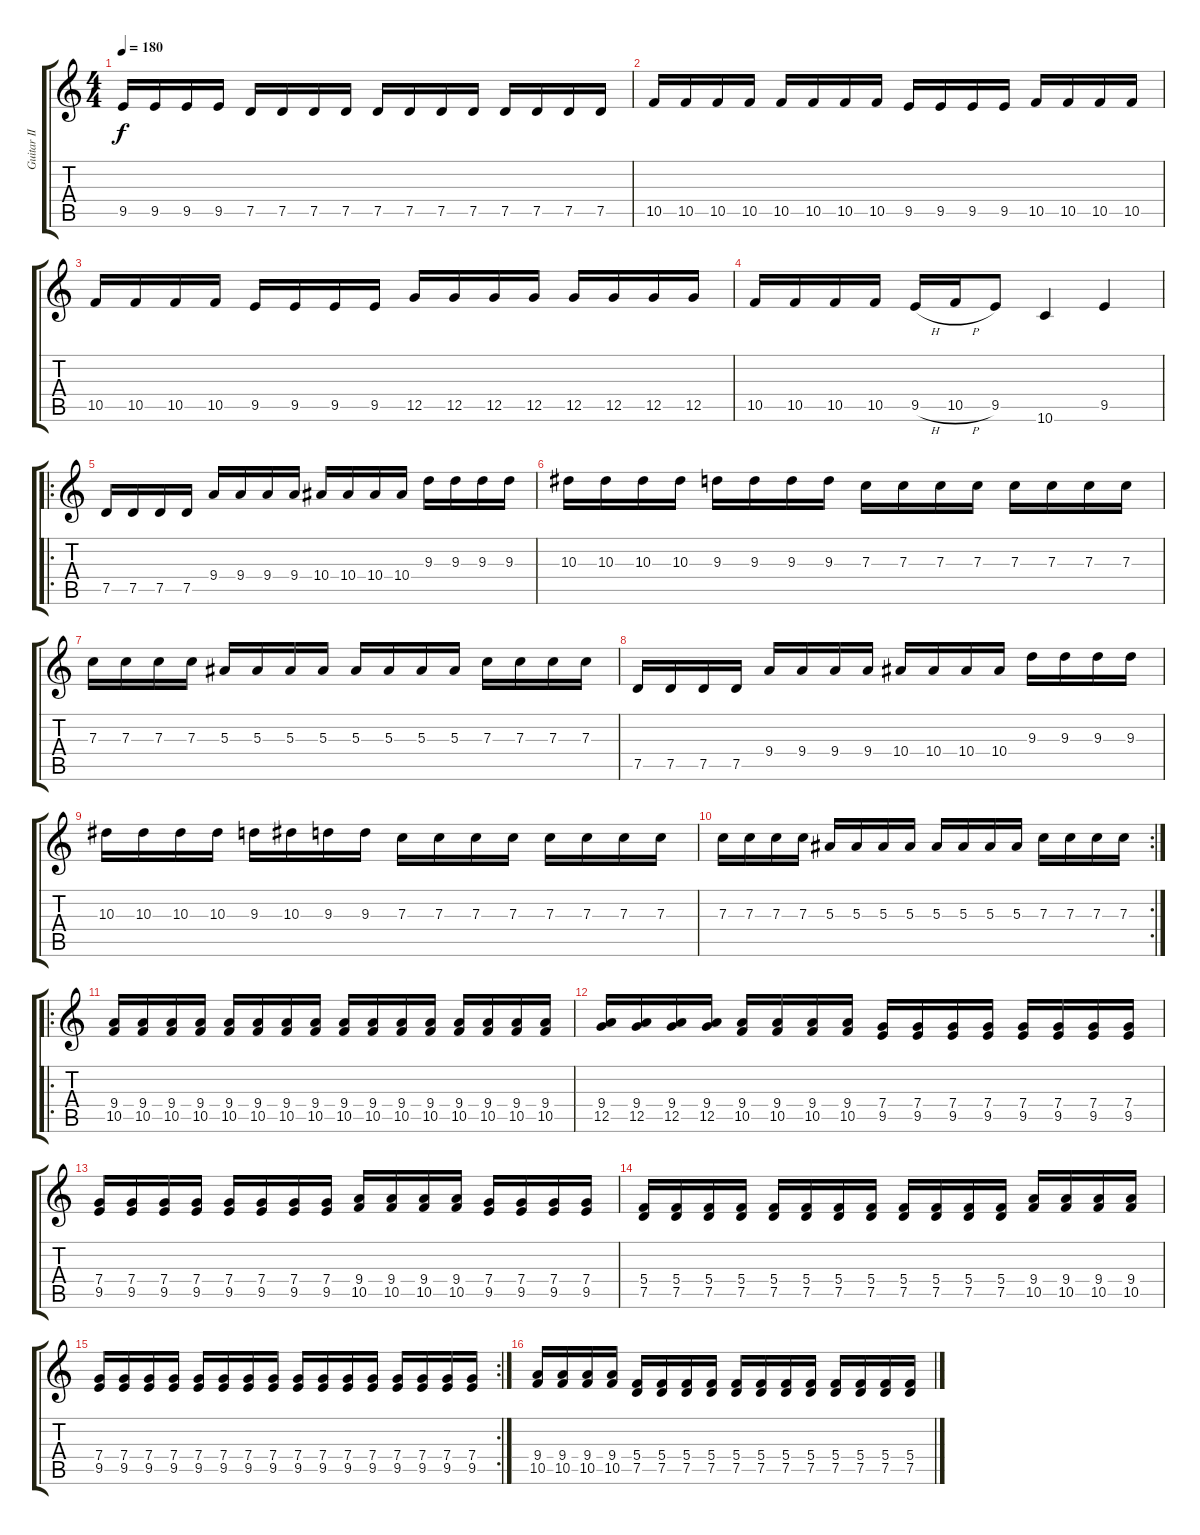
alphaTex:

\track ("Guitar II" "Guitar II") {instrument distortionguitar}
\staff {score tabs}
\tuning (D4 A3 F3 C3 G2 D2) {hide}
\ts (4 4)
\tempo 180
\clef g2
\ks c
9.5.16{dy f} 9.5.16 9.5.16 9.5.16 7.5.16 7.5.16 7.5.16 7.5.16 7.5.16 7.5.16 7.5.16 7.5.16 7.5.16 7.5.16 7.5.16 7.5.16 |
10.5.16 10.5.16 10.5.16 10.5.16 10.5.16 10.5.16 10.5.16 10.5.16 9.5.16 9.5.16 9.5.16 9.5.16 10.5.16 10.5.16 10.5.16 10.5.16 |
10.5.16 10.5.16 10.5.16 10.5.16 9.5.16 9.5.16 9.5.16 9.5.16 12.5.16 12.5.16 12.5.16 12.5.16 12.5.16 12.5.16 12.5.16 12.5.16 |
10.5.16 10.5.16 10.5.16 10.5.16 9.5{h}.16 10.5{h}.16 9.5.8 10.6.4 9.5.4{volume 7} |
\ro
7.5.16{volume 16} 7.5.16 7.5.16 7.5.16 9.4.16 9.4.16 9.4.16 9.4.16 10.4.16 10.4.16 10.4.16 10.4.16 9.3.16 9.3.16 9.3.16 9.3.16 |
10.3.16 10.3.16 10.3.16 10.3.16 9.3.16 9.3.16 9.3.16 9.3.16 7.3.16 7.3.16 7.3.16 7.3.16 7.3.16 7.3.16 7.3.16 7.3.16 |
7.3.16 7.3.16 7.3.16 7.3.16 5.3.16 5.3.16 5.3.16 5.3.16 5.3.16 5.3.16 5.3.16 5.3.16 7.3.16 7.3.16 7.3.16 7.3.16 |
7.5.16 7.5.16 7.5.16 7.5.16 9.4.16 9.4.16 9.4.16 9.4.16 10.4.16 10.4.16 10.4.16 10.4.16 9.3.16 9.3.16 9.3.16 9.3.16 |
10.3.16 10.3.16 10.3.16 10.3.16 9.3.16 10.3.16 9.3.16 9.3.16 7.3.16 7.3.16 7.3.16 7.3.16 7.3.16 7.3.16 7.3.16 7.3.16 |
\rc 2
7.3.16 7.3.16 7.3.16 7.3.16 5.3.16 5.3.16 5.3.16 5.3.16 5.3.16 5.3.16 5.3.16 5.3.16 7.3.16 7.3.16 7.3.16 7.3.16 |
\ro
(9.4 10.5).16 (9.4 10.5).16 (9.4 10.5).16 (9.4 10.5).16 (9.4 10.5).16 (9.4 10.5).16 (9.4 10.5).16 (9.4 10.5).16 (9.4 10.5).16 (9.4 10.5).16 (9.4 10.5).16 (9.4 10.5).16 (9.4 10.5).16 (9.4 10.5).16 (9.4 10.5).16 (9.4 10.5).16 |
(9.4 12.5).16 (9.4 12.5).16 (9.4 12.5).16 (9.4 12.5).16 (9.4 10.5).16 (9.4 10.5).16 (9.4 10.5).16 (9.4 10.5).16 (7.4 9.5).16 (7.4 9.5).16 (7.4 9.5).16 (7.4 9.5).16 (7.4 9.5).16 (7.4 9.5).16 (7.4 9.5).16 (7.4 9.5).16 |
(7.4 9.5).16 (7.4 9.5).16 (7.4 9.5).16 (7.4 9.5).16 (7.4 9.5).16 (7.4 9.5).16 (7.4 9.5).16 (7.4 9.5).16 (9.4 10.5).16 (9.4 10.5).16 (9.4 10.5).16 (9.4 10.5).16 (7.4 9.5).16 (7.4 9.5).16 (7.4 9.5).16 (7.4 9.5).16 |
(5.4 7.5).16 (5.4 7.5).16 (5.4 7.5).16 (5.4 7.5).16 (5.4 7.5).16 (5.4 7.5).16 (5.4 7.5).16 (5.4 7.5).16 (5.4 7.5).16 (5.4 7.5).16 (5.4 7.5).16 (5.4 7.5).16 (9.4 10.5).16 (9.4 10.5).16 (9.4 10.5).16 (9.4 10.5).16 |
\rc 2
(7.4 9.5).16 (7.4 9.5).16 (7.4 9.5).16 (7.4 9.5).16 (7.4 9.5).16 (7.4 9.5).16 (7.4 9.5).16 (7.4 9.5).16 (7.4 9.5).16 (7.4 9.5).16 (7.4 9.5).16 (7.4 9.5).16 (7.4 9.5).16 (7.4 9.5).16 (7.4 9.5).16 (7.4 9.5).16 |
(9.4 10.5).16 (9.4 10.5).16 (9.4 10.5).16 (9.4 10.5).16 (5.4 7.5).16 (5.4 7.5).16 (5.4 7.5).16 (5.4 7.5).16 (5.4 7.5).16 (5.4 7.5).16 (5.4 7.5).16 (5.4 7.5).16 (5.4 7.5).16 (5.4 7.5).16 (5.4 7.5).16 (5.4{ss} 7.5{ss}).16
